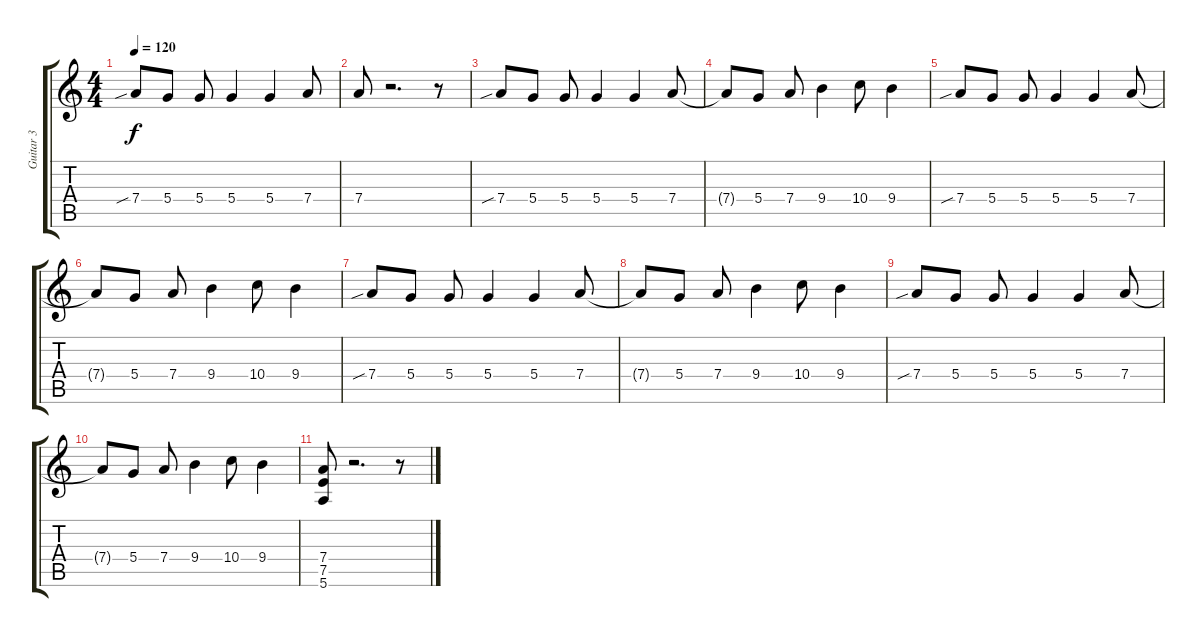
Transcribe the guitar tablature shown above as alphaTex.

\track ("Guitar 3 " "Guitar 3 ") {instrument distortionguitar}
\staff {score tabs}
\tuning (E4 B3 G3 D3 A2 E2) {hide}
\ts (4 4)
\tempo 120
\clef g2
\ks c
7.4{sib}.8{dy f} 5.4.8 5.4.8 5.4.4 5.4.4 7.4.8 |
7.4.8 r.2{d} r.8 |
7.4{sib}.8 5.4.8 5.4.8 5.4.4 5.4.4 7.4.8 |
7.4{t}.8 5.4.8 7.4.8 9.4.4 10.4.8 9.4.4 |
7.4{sib}.8 5.4.8 5.4.8 5.4.4 5.4.4 7.4.8 |
7.4{t}.8 5.4.8 7.4.8 9.4.4 10.4.8 9.4.4 |
7.4{sib}.8 5.4.8 5.4.8 5.4.4 5.4.4 7.4.8 |
7.4{t}.8 5.4.8 7.4.8 9.4.4 10.4.8 9.4.4 |
7.4{sib}.8 5.4.8 5.4.8 5.4.4 5.4.4 7.4.8 |
7.4{t}.8 5.4.8 7.4.8 9.4.4 10.4.8 9.4.4 |
(7.4 7.5 5.6).8 r.2{d} r.8
